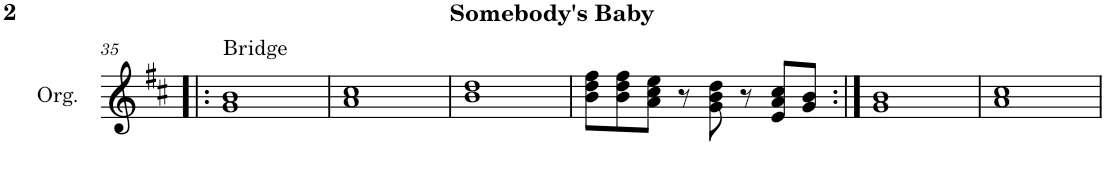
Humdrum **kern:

**kern	**kern
*part2	*part1
*staff2	*staff1
*I"Organ	*I"El. Piano
*I'Org.	*I'El. Pno.
!!LO:PB:g=z
*clefG2	*clefG2
*k[f#c#]	*k[f#c#]
*M4/4	*M4/4
=35!|:	=35!|:
!	!LO:TX:a:t=Bridge
1g 1b	1r
=36	=36
1a 1cc#	1r
=37	=37
1b 1dd	1r
=38	=38
8b\ 8dd\ 8ff#\L	1r
8b\ 8dd\ 8ff#\	.
8a\ 8cc#\ 8ee\J	.
8r	.
8g\ 8b\ 8dd\	.
8r	.
8e/ 8a/ 8cc#/L	.
8g/ 8b/J	.
=39:|!	=39:|!
1g 1b	1r
=40	=40
1a 1cc#	1r
=	=
*-	*-
